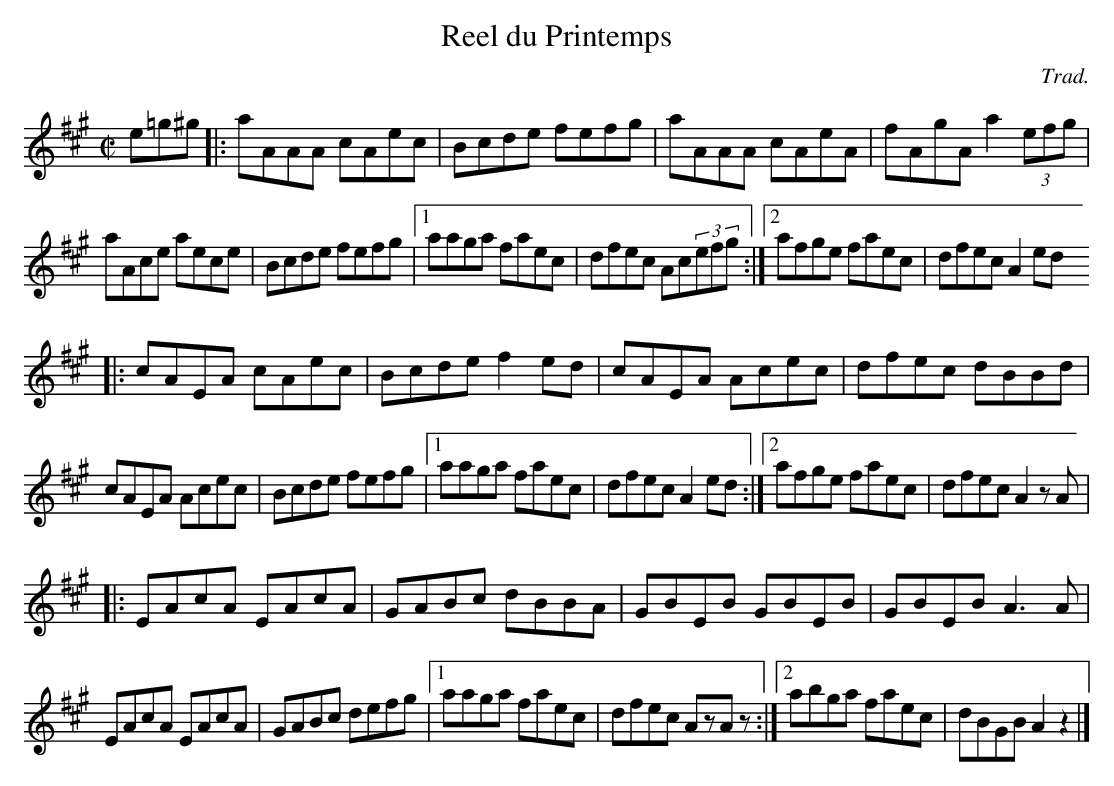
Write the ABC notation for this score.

X:1
T:Reel du Printemps
M:C|
L:1/8
C:Trad.
K:A
e=g^g|:aAAA cAec|Bcde fefg|aAAA cAeA|fAgA a2(3efg|
aAce aece|Bcde fefg|1 aaga faec|dfec Ac(3efg:|2 afge faec|dfec A2ed
|:cAEA cAec|Bcde f2ed|cAEA Acec|dfec dBBd|
cAEA Acec|Bcde fefg|1 aaga faec|dfec A2ed:|2 afge faec|dfec A2zA|
|:EAcA EAcA|GABc dBBA|GBEB GBEB|GBEB A3A|
EAcA EAcA|GABc defg|[1 aaga faec|dfec AzAz:|2 abga faec|dBGBA2z2|]
